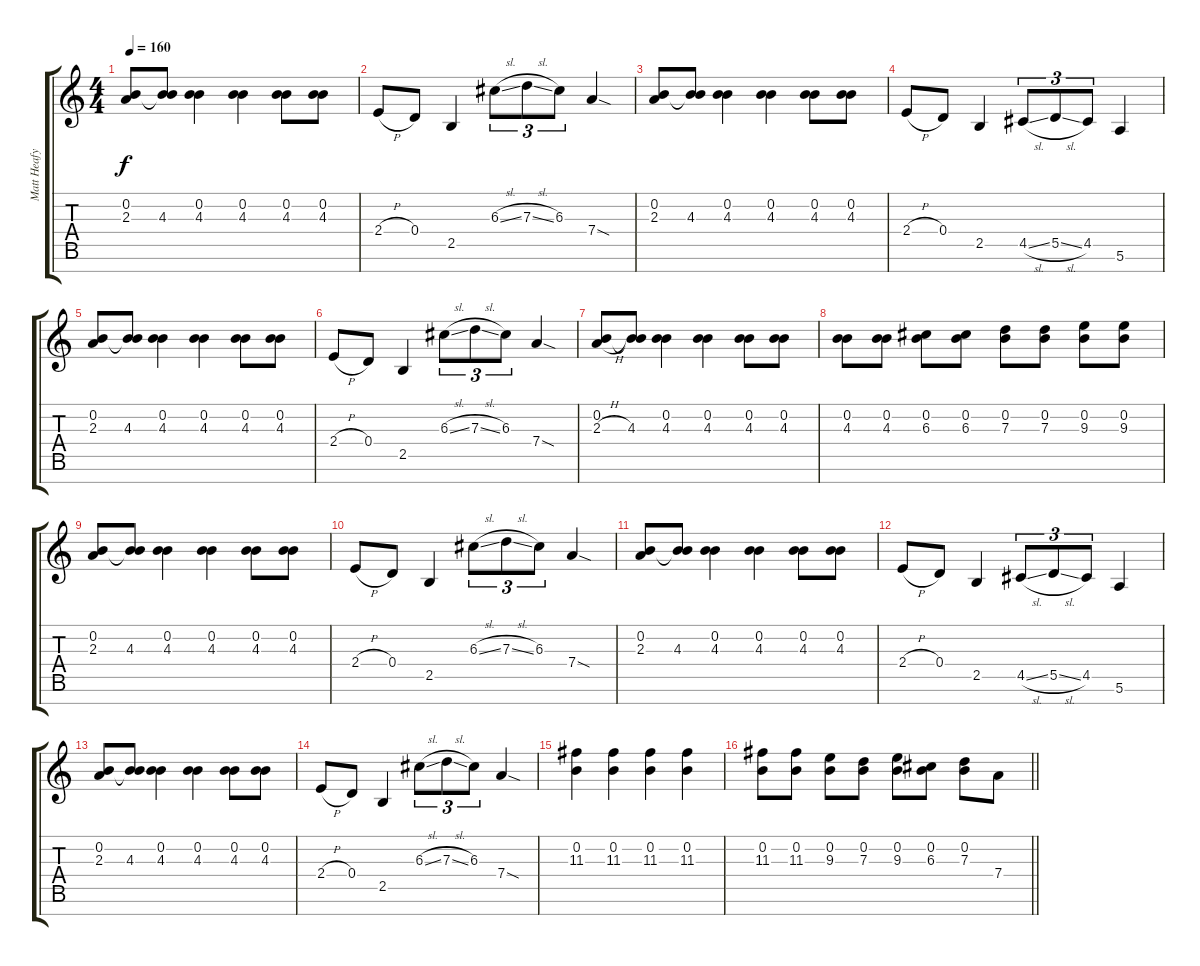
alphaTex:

\track ("Matt Heafy" "Matt Heafy") {instrument distortionguitar}
\staff {score tabs}
\tuning (E4 B3 G3 D3 A2 E2 B1) {hide}
\ts (4 4)
\tempo 160
\clef g2
\ks c
(0.2 2.3).8{dy f} (0.2{t} 4.3).8 (0.2 4.3).4 (0.2 4.3).4 (0.2 4.3).8 (0.2 4.3).8 |
2.4{h}.8 0.4.8 2.5.4 6.3{sl}.8{tu (3 2)} 7.3{sl}.8{tu (3 2)} 6.3.8{tu (3 2)} 7.4{sod}.4 |
(0.2 2.3).8 (0.2{t} 4.3).8 (0.2 4.3).4 (0.2 4.3).4 (0.2 4.3).8 (0.2 4.3).8 |
2.4{h}.8 0.4.8 2.5.4 4.5{sl}.8{tu (3 2)} 5.5{sl}.8{tu (3 2)} 4.5.8{tu (3 2)} 5.6.4 |
(0.2 2.3).8 (0.2{t} 4.3).8 (0.2 4.3).4 (0.2 4.3).4 (0.2 4.3).8 (0.2 4.3).8 |
2.4{h}.8 0.4.8 2.5.4 6.3{sl}.8{tu (3 2)} 7.3{sl}.8{tu (3 2)} 6.3.8{tu (3 2)} 7.4{sod}.4 |
(0.2 2.3{h}).8 (0.2{t} 4.3).8 (0.2 4.3).4 (0.2 4.3).4 (0.2 4.3).8 (0.2 4.3).8 |
(0.2 4.3).8 (0.2 4.3).8 (0.2 6.3).8 (0.2 6.3).8 (0.2 7.3).8 (0.2 7.3).8 (0.2 9.3).8 (0.2 9.3).8 |
(0.2 2.3).8 (0.2{t} 4.3).8 (0.2 4.3).4 (0.2 4.3).4 (0.2 4.3).8 (0.2 4.3).8 |
2.4{h}.8 0.4.8 2.5.4 6.3{sl}.8{tu (3 2)} 7.3{sl}.8{tu (3 2)} 6.3.8{tu (3 2)} 7.4{sod}.4 |
(0.2 2.3).8 (0.2{t} 4.3).8 (0.2 4.3).4 (0.2 4.3).4 (0.2 4.3).8 (0.2 4.3).8 |
2.4{h}.8 0.4.8 2.5.4 4.5{sl}.8{tu (3 2)} 5.5{sl}.8{tu (3 2)} 4.5.8{tu (3 2)} 5.6.4 |
(0.2 2.3).8 (0.2{t} 4.3).8 (0.2 4.3).4 (0.2 4.3).4 (0.2 4.3).8 (0.2 4.3).8 |
2.4{h}.8 0.4.8 2.5.4 6.3{sl}.8{tu (3 2)} 7.3{sl}.8{tu (3 2)} 6.3.8{tu (3 2)} 7.4{sod}.4 |
(0.2 11.3).4 (0.2 11.3).4 (0.2 11.3).4 (0.2 11.3).4 |
\barLineRight lightlight
(0.2 11.3).8 (0.2 11.3).8 (0.2 9.3).8 (0.2 7.3).8 (0.2 9.3).8 (0.2 6.3).8 (0.2 7.3).8 7.4.8
